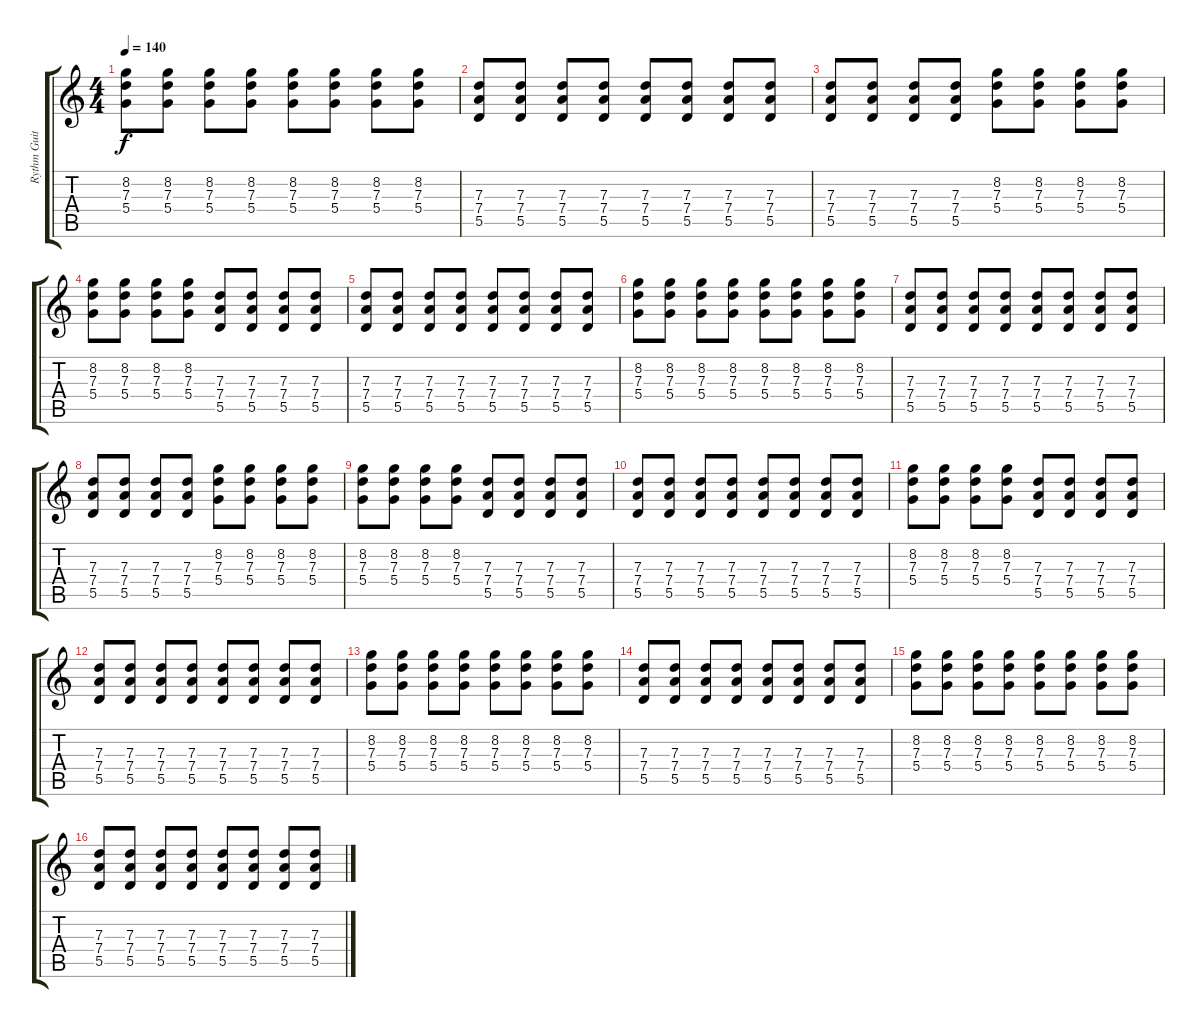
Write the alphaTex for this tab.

\track ("Rythm Guitar" "Rythm Guit") {instrument distortionguitar}
\staff {score tabs}
\tuning (E4 B3 G3 D3 A2 E2) {hide}
\ts (4 4)
\tempo 140
\clef g2
\ks c
(8.2 7.3 5.4).8{dy f} (8.2 7.3 5.4).8 (8.2 7.3 5.4).8 (8.2 7.3 5.4).8 (8.2 7.3 5.4).8 (8.2 7.3 5.4).8 (8.2 7.3 5.4).8 (8.2 7.3 5.4).8 |
(7.3 7.4 5.5).8 (7.3 7.4 5.5).8 (7.3 7.4 5.5).8 (7.3 7.4 5.5).8 (7.3 7.4 5.5).8 (7.3 7.4 5.5).8 (7.3 7.4 5.5).8 (7.3 7.4 5.5).8 |
(7.3 7.4 5.5).8 (7.3 7.4 5.5).8 (7.3 7.4 5.5).8 (7.3 7.4 5.5).8 (8.2 7.3 5.4).8 (8.2 7.3 5.4).8 (8.2 7.3 5.4).8 (8.2 7.3 5.4).8 |
(8.2 7.3 5.4).8 (8.2 7.3 5.4).8 (8.2 7.3 5.4).8 (8.2 7.3 5.4).8 (7.3 7.4 5.5).8 (7.3 7.4 5.5).8 (7.3 7.4 5.5).8 (7.3 7.4 5.5).8 |
(7.3 7.4 5.5).8 (7.3 7.4 5.5).8 (7.3 7.4 5.5).8 (7.3 7.4 5.5).8 (7.3 7.4 5.5).8 (7.3 7.4 5.5).8 (7.3 7.4 5.5).8 (7.3 7.4 5.5).8 |
(8.2 7.3 5.4).8 (8.2 7.3 5.4).8 (8.2 7.3 5.4).8 (8.2 7.3 5.4).8 (8.2 7.3 5.4).8 (8.2 7.3 5.4).8 (8.2 7.3 5.4).8 (8.2 7.3 5.4).8 |
(7.3 7.4 5.5).8 (7.3 7.4 5.5).8 (7.3 7.4 5.5).8 (7.3 7.4 5.5).8 (7.3 7.4 5.5).8 (7.3 7.4 5.5).8 (7.3 7.4 5.5).8 (7.3 7.4 5.5).8 |
(7.3 7.4 5.5).8 (7.3 7.4 5.5).8 (7.3 7.4 5.5).8 (7.3 7.4 5.5).8 (8.2 7.3 5.4).8 (8.2 7.3 5.4).8 (8.2 7.3 5.4).8 (8.2 7.3 5.4).8 |
(8.2 7.3 5.4).8 (8.2 7.3 5.4).8 (8.2 7.3 5.4).8 (8.2 7.3 5.4).8 (7.3 7.4 5.5).8 (7.3 7.4 5.5).8 (7.3 7.4 5.5).8 (7.3 7.4 5.5).8 |
(7.3 7.4 5.5).8 (7.3 7.4 5.5).8 (7.3 7.4 5.5).8 (7.3 7.4 5.5).8 (7.3 7.4 5.5).8 (7.3 7.4 5.5).8 (7.3 7.4 5.5).8 (7.3 7.4 5.5).8 |
(8.2 7.3 5.4).8 (8.2 7.3 5.4).8 (8.2 7.3 5.4).8 (8.2 7.3 5.4).8 (7.3 7.4 5.5).8 (7.3 7.4 5.5).8 (7.3 7.4 5.5).8 (7.3 7.4 5.5).8 |
(7.3 7.4 5.5).8 (7.3 7.4 5.5).8 (7.3 7.4 5.5).8 (7.3 7.4 5.5).8 (7.3 7.4 5.5).8 (7.3 7.4 5.5).8 (7.3 7.4 5.5).8 (7.3 7.4 5.5).8 |
(8.2 7.3 5.4).8 (8.2 7.3 5.4).8 (8.2 7.3 5.4).8 (8.2 7.3 5.4).8 (8.2 7.3 5.4).8 (8.2 7.3 5.4).8 (8.2 7.3 5.4).8 (8.2 7.3 5.4).8 |
(7.3 7.4 5.5).8 (7.3 7.4 5.5).8 (7.3 7.4 5.5).8 (7.3 7.4 5.5).8 (7.3 7.4 5.5).8 (7.3 7.4 5.5).8 (7.3 7.4 5.5).8 (7.3 7.4 5.5).8 |
(8.2 7.3 5.4).8 (8.2 7.3 5.4).8 (8.2 7.3 5.4).8 (8.2 7.3 5.4).8 (8.2 7.3 5.4).8 (8.2 7.3 5.4).8 (8.2 7.3 5.4).8 (8.2 7.3 5.4).8 |
(7.3 7.4 5.5).8 (7.3 7.4 5.5).8 (7.3 7.4 5.5).8 (7.3 7.4 5.5).8 (7.3 7.4 5.5).8 (7.3 7.4 5.5).8 (7.3 7.4 5.5).8 (7.3 7.4 5.5).8
